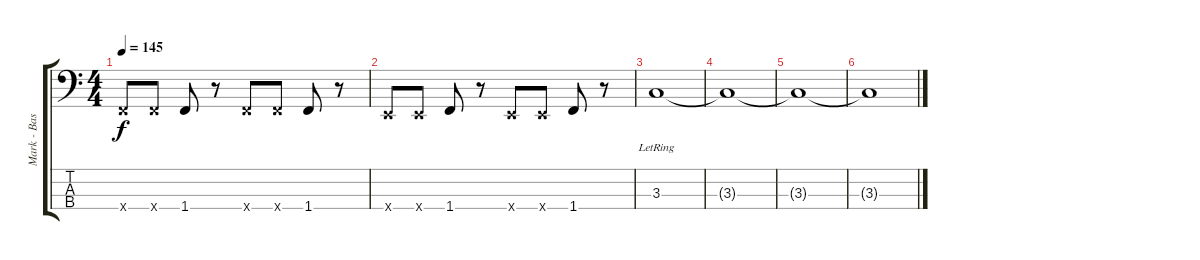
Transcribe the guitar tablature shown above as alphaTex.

\track ("Mark - Bass" "Mark - Bas") {instrument electricbassfinger}
\staff {score tabs}
\tuning (G2 D2 A1 E1) {hide}
\ts (4 4)
\tempo 145
\clef f4
\ks c
1.4{x}.8{dy f} 1.4{x}.8 1.4.8 r.8 1.4{x}.8 1.4{x}.8 1.4.8 r.8 |
0.4{x}.8 0.4{x}.8 1.4.8 r.8 0.4{x}.8 0.4{x}.8 1.4.8 r.8 |
3.3{lr}.1 |
3.3{t}.1 |
3.3{t}.1 |
3.3{t}.1
